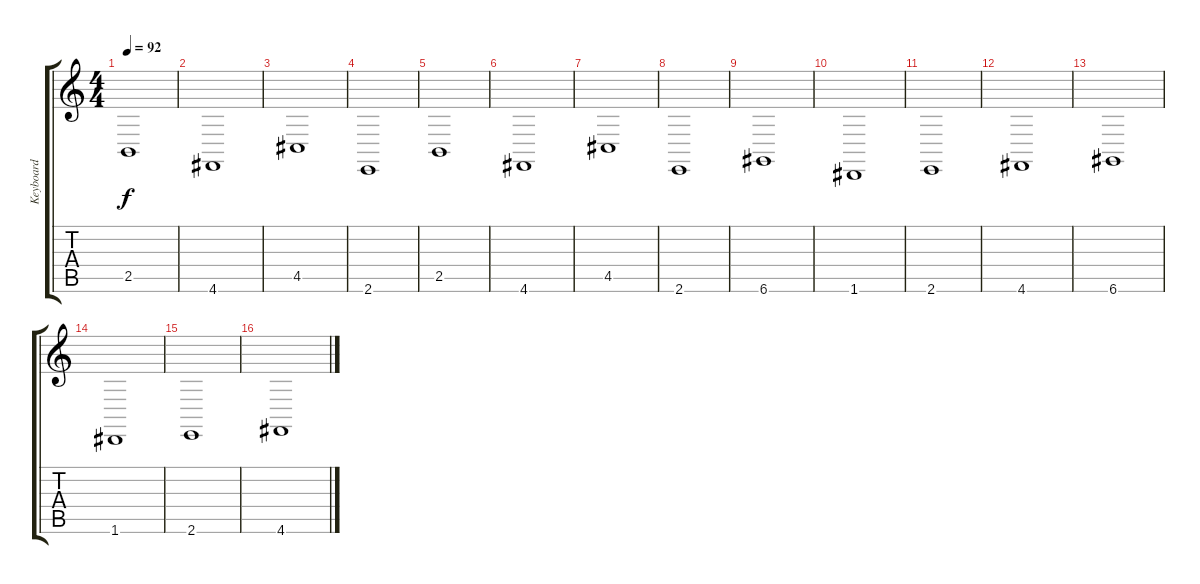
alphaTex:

\track ("Keyboard" "Keyboard") {instrument pad8sweep}
\staff {score tabs}
\tuning (E4 B3 G3 D3 A2 D2) {hide}
\ts (4 4)
\tempo 92
\clef g2
\ks c
2.5.1{dy f} |
4.6.1 |
4.5.1 |
2.6.1 |
2.5.1 |
4.6.1 |
4.5.1 |
2.6.1 |
6.6.1 |
1.6.1 |
2.6.1 |
4.6.1 |
6.6.1 |
1.6.1 |
2.6.1 |
4.6.1
